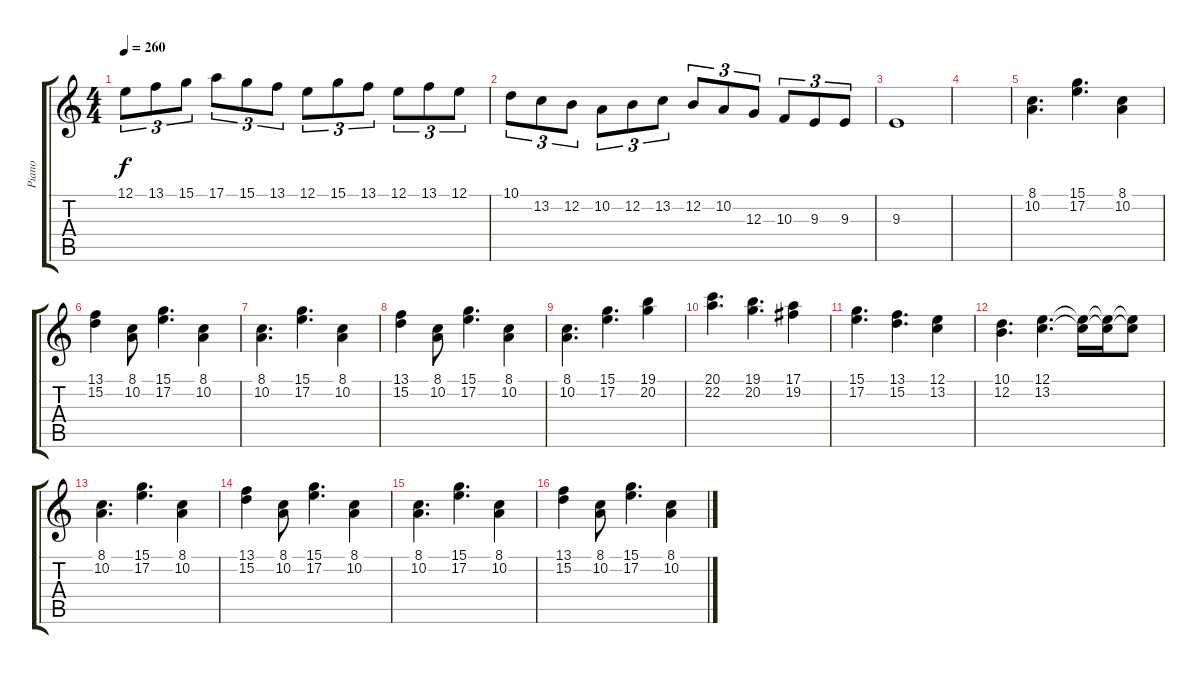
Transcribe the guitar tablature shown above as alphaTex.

\track ("Piano" "Piano") {mute instrument electricgrandpiano}
\staff {score tabs}
\tuning (E4 B3 G3 D3 A2 E2) {hide}
\ts (4 4)
\tempo 260
\clef g2
\ks c
12.1.8{tu (3 2) dy f} 13.1.8{tu (3 2)} 15.1.8{tu (3 2)} 17.1.8{tu (3 2)} 15.1.8{tu (3 2)} 13.1.8{tu (3 2)} 12.1.8{tu (3 2)} 15.1.8{tu (3 2)} 13.1.8{tu (3 2)} 12.1.8{tu (3 2)} 13.1.8{tu (3 2)} 12.1.8{tu (3 2)} |
10.1.8{tu (3 2)} 13.2.8{tu (3 2)} 12.2.8{tu (3 2)} 10.2.8{tu (3 2)} 12.2.8{tu (3 2)} 13.2.8{tu (3 2)} 12.2.8{tu (3 2)} 10.2.8{tu (3 2)} 12.3.8{tu (3 2)} 10.3.8{tu (3 2)} 9.3.8{tu (3 2)} 9.3.8{tu (3 2)} |
9.3.1 |
|
(8.1 10.2).4{d} (15.1 17.2).4{d} (8.1 10.2).4 |
(13.1 15.2).4 (8.1 10.2).8 (15.1 17.2).4{d} (8.1 10.2).4 |
(8.1 10.2).4{d} (15.1 17.2).4{d} (8.1 10.2).4 |
(13.1 15.2).4 (8.1 10.2).8 (15.1 17.2).4{d} (8.1 10.2).4 |
(8.1 10.2).4{d} (15.1 17.2).4{d} (19.1 20.2).4 |
(20.1 22.2).4{d} (19.1 20.2).4{d} (17.1 19.2).4 |
(15.1 17.2).4{d} (13.1 15.2).4{d} (12.1 13.2).4 |
(10.1 12.2).4{d} (12.1 13.2).4{d} (12.1{t} 13.2{t}).16 (12.1{t} 13.2{t}).16 (12.1{t} 13.2{t}).8 |
(8.1 10.2).4{d} (15.1 17.2).4{d} (8.1 10.2).4 |
(13.1 15.2).4 (8.1 10.2).8 (15.1 17.2).4{d} (8.1 10.2).4 |
(8.1 10.2).4{d} (15.1 17.2).4{d} (8.1 10.2).4 |
(13.1 15.2).4 (8.1 10.2).8 (15.1 17.2).4{d} (8.1 10.2).4
